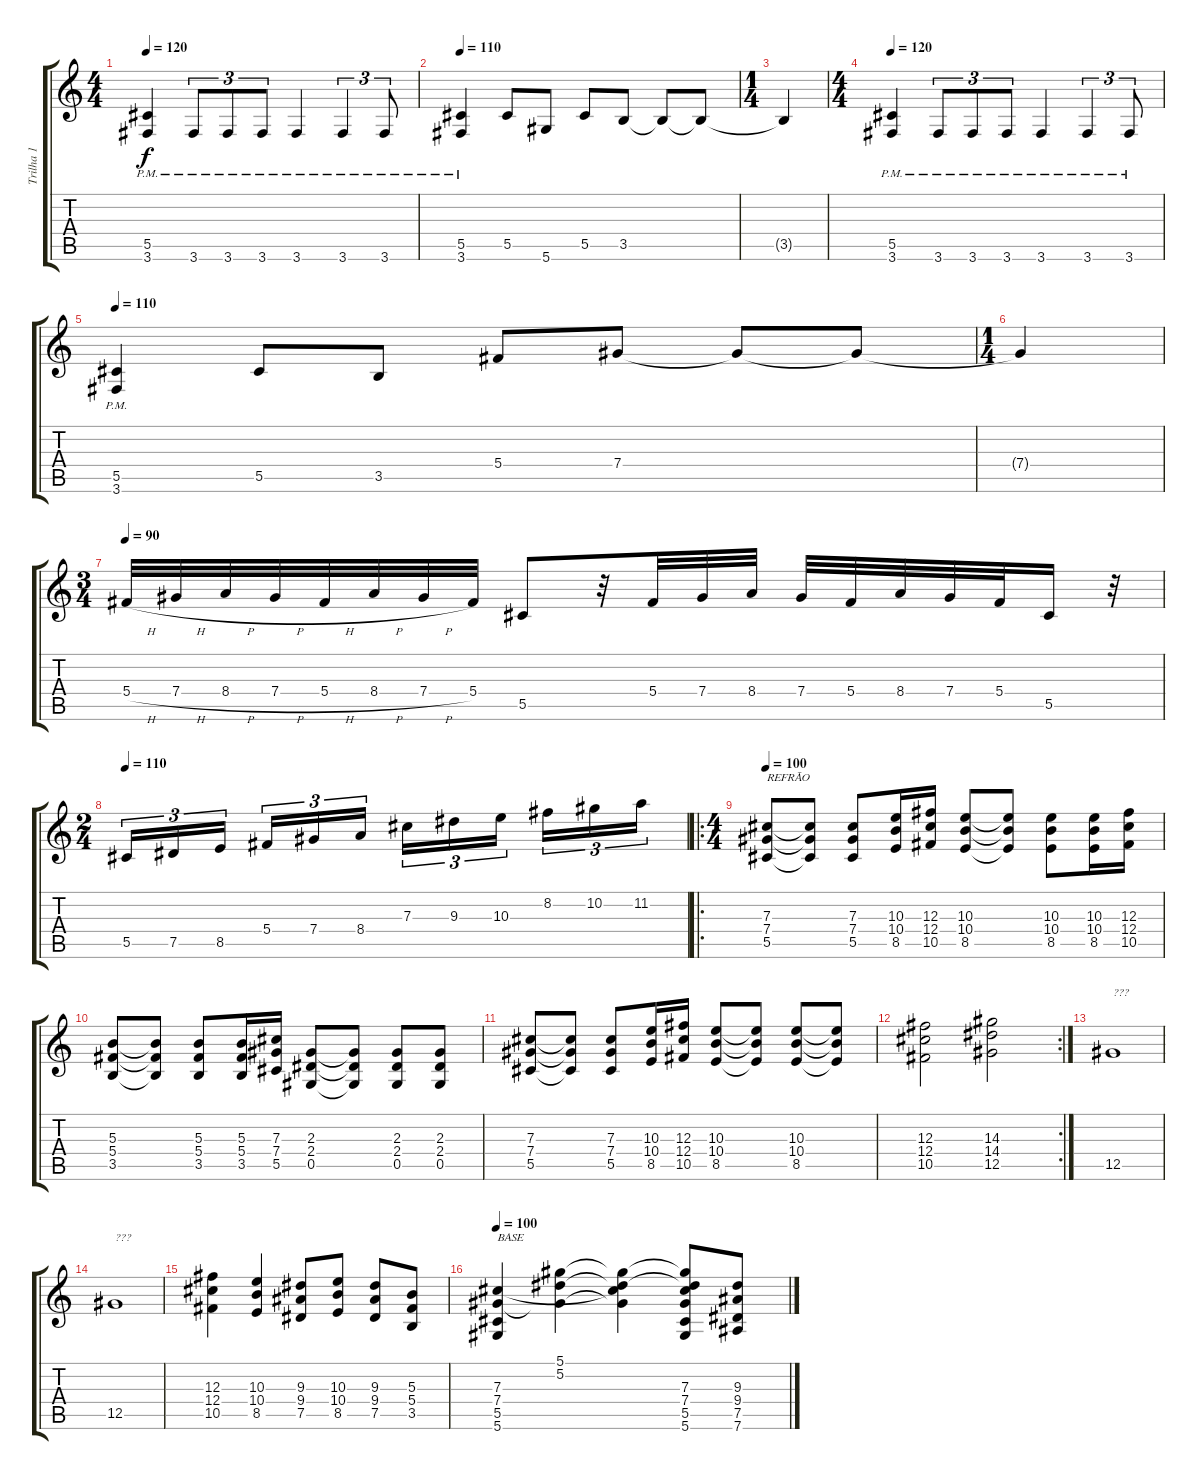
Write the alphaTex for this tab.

\track ("Trilha 1" "Trilha 1") {instrument distortionguitar}
\staff {score tabs}
\tuning (Eb4 Bb3 Gb3 Db3 Ab2 Eb2) {hide}
\ts (4 4)
\tempo 120
\clef g2
\ks c
(5.5{pm} 3.6{pm}).4{dy f} 3.6{pm}.8{tu (3 2)} 3.6{pm}.8{tu (3 2)} 3.6{pm}.8{tu (3 2)} 3.6{pm}.4 3.6{pm}.4{tu (3 2)} 3.6{pm}.8{tu (3 2)} |
\tempo 110
(5.5{pm} 3.6{pm}).4 5.5.8 5.6.8 5.5.8 3.5.8 3.5{t}.8 3.5{t}.8 |
\ts (1 4)
3.5{t}.4 |
\ts (4 4)
\tempo 120
(5.5{pm} 3.6{pm}).4 3.6{pm}.8{tu (3 2)} 3.6{pm}.8{tu (3 2)} 3.6{pm}.8{tu (3 2)} 3.6{pm}.4 3.6{pm}.4{tu (3 2)} 3.6{pm}.8{tu (3 2)} |
\tempo 110
(5.5{pm} 3.6{pm}).4 5.5.8 3.5.8 5.4.8 7.4.8 7.4{t}.8 7.4{t}.8 |
\ts (1 4)
7.4{t}.4 |
\ts (3 4)
\tempo 90
5.4{h}.32 7.4{h}.32 8.4{h}.32 7.4{h}.32 5.4{h}.32 8.4{h}.32 7.4{h}.32 5.4.32 5.5.8 r.32 5.4.32 7.4.32 8.4.32 7.4.32 5.4.32 8.4.32 7.4.32 5.4.32 5.5.16 r.32 |
\ts (2 4)
\tempo 110
5.5.16{tu (3 2)} 7.5.16{tu (3 2)} 8.5.16{tu (3 2)} 5.4.16{tu (3 2)} 7.4.16{tu (3 2)} 8.4.16{tu (3 2)} 7.3.16{tu (3 2)} 9.3.16{tu (3 2)} 10.3.16{tu (3 2)} 8.2.16{tu (3 2)} 10.2.16{tu (3 2)} 11.2.16{tu (3 2)} |
\ro
\ts (4 4)
\tempo 100
(7.3 7.4 5.5).8{txt "REFRÃO"} (7.3{t} 7.4{t} 5.5{t}).8 (7.3 7.4 5.5).8 (10.3 10.4 8.5).16 (12.3 12.4 10.5).16 (10.3 10.4 8.5).8 (10.3{t} 10.4{t} 8.5{t}).8 (10.3 10.4 8.5).8 (10.3 10.4 8.5).16 (12.3 12.4 10.5).16 |
(5.3 5.4 3.5).8 (5.3{t} 5.4{t} 3.5{t}).8 (5.3 5.4 3.5).8 (5.3 5.4 3.5).16 (7.3 7.4 5.5).16 (2.3 2.4 0.5).8 (2.3{t} 2.4{t} 0.5{t}).8 (2.3 2.4 0.5).8 (2.3 2.4 0.5).8 |
(7.3 7.4 5.5).8 (7.3{t} 7.4{t} 5.5{t}).8 (7.3 7.4 5.5).8 (10.3 10.4 8.5).16 (12.3 12.4 10.5).16 (10.3 10.4 8.5).8 (10.3{t} 10.4{t} 8.5{t}).8 (10.3 10.4 8.5).8 (10.3{t} 10.4{t} 8.5{t}).8 |
\rc 2
(12.3 12.4 10.5).2 (14.3 14.4 12.5).2 |
12.5.1{txt "???"} |
12.5.1{txt "???"} |
(12.3 12.4 10.5).4 (10.3 10.4 8.5).4 (9.3 9.4 7.5).8 (10.3 10.4 8.5).8 (9.3 9.4 7.5).8 (5.3 5.4 3.5).8 |
\tempo 100
(7.3 7.4 5.5 5.6).4{txt "BASE"} (5.1 5.2 7.4{t}).4 (5.1{t} 5.2{t} 7.3{t} 7.4{t}).4 (5.1{t} 5.2{t} 7.3 7.4 5.5 5.6).8 (9.3 9.4 7.5 7.6).8
